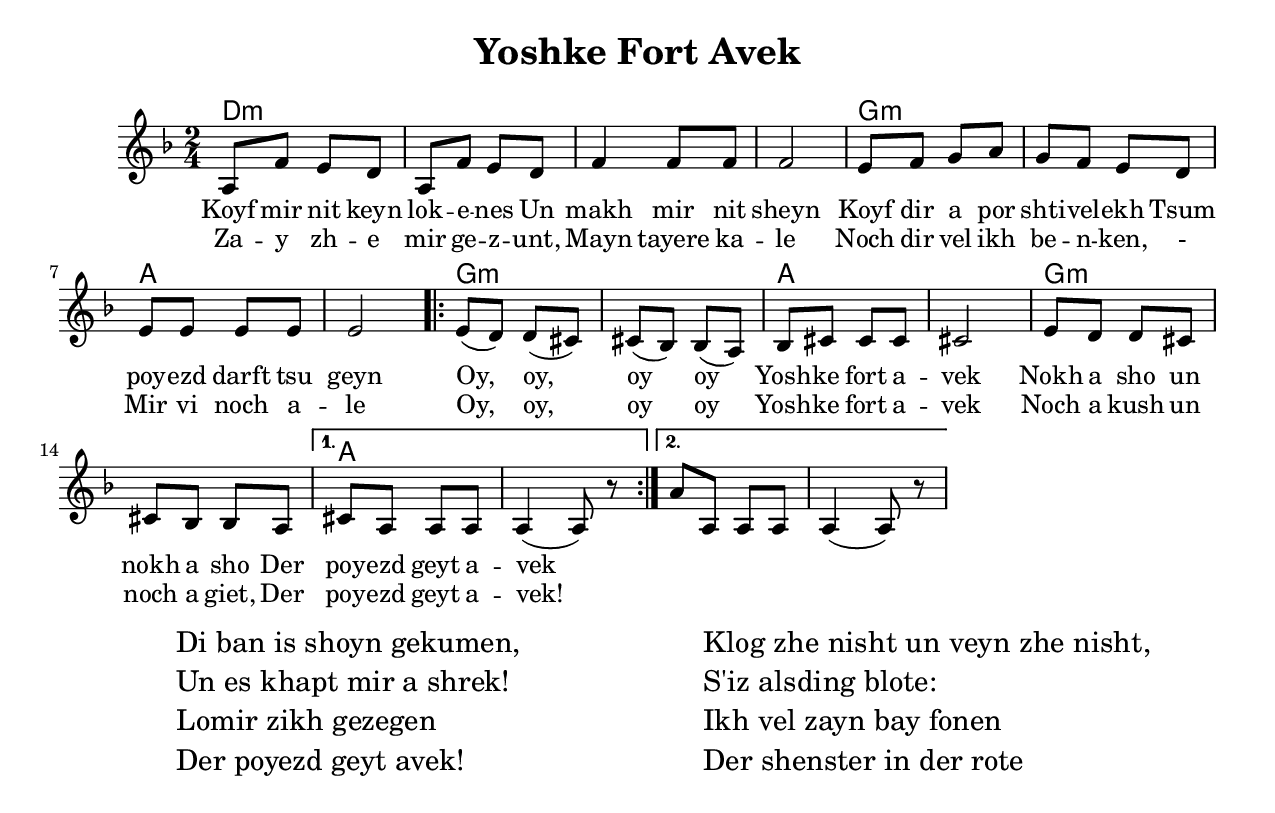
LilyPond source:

\version "2.18.0"
\include "english.ly"
\paper{
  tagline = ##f
  print-all-headers = ##t
  #(set-paper-size "letter")
}
date = #(strftime "%d-%m-%Y" (localtime (current-time)))

%\markup{ \italic{ " Updated " \date  }  }

%\markup{ Got something to say? }

global = {
  \clef treble
  \key e \minor
  \time 2/4
  \set Score.markFormatter = #format-mark-box-alphabet
}

%#################################### Melody ########################
melody = \transpose b, a, \relative c' {
  \global
  %\partial 16*3 a16 d f   %lead in notes
  b8 g' fs e
  b8 g' fs e
  g4 g8 g
  g2

  fs8 g a b
  a8 g fs e
  fs8 fs fs fs
  fs2

  \repeat volta 2 {
    fs8(e) e (ds)
    ds8(c) c(b)
    c8 ds ds ds
    ds2
    fs8 e e ds
    ds8 c c b
  }
  \alternative {
    {
      ds8 b b b
      b4(b8) r
    }
    {
      b'8 b,b b
      b4 (b8)r
    }
  }



}
%################################# Lyrics #####################
\addlyrics{

  Koyf mir nit keyn lok -- e -- nes
  Un makh mir nit sheyn
  Koyf dir a por shti -- vel -- ekh
  Tsum poy -- ezd darft tsu geyn

  Oy, oy, oy oy
  Yosh  -- ke fort a  -- vek
  Nokh a sho un nokh a sho
  Der poy -- ezd geyt a -- vek
}
\addlyrics {
  Za -- y zh -- e mir ge -- z -- unt,
  Mayn tayere ka -- le
  Noch dir vel ikh be -- n -- ken,
  - Mir vi noch  2 a -- le

  Oy, oy, oy oy
  Yosh  -- ke fort a  -- vek
  Noch a kush un noch a giet,
  Der poy -- ezd geyt a -- vek!

}





%################################# Chords #######################
harmonies = \transpose b, a, \chordmode {
  e2*4:m
  a2*2:m
  b2*2
  %b
  a2*2:m
  b2*2
  a2*2:m
  b1*4
}

\score {
  <<
    \new ChordNames {
      \set chordChanges = ##t
      #(set-paper-size "letter")
      #(set-paper-size "letter")
      \harmonies
    }
    \new Staff
    \melody
  >>
  \header{
    title= "Yoshke Fort Avek"
    subtitle=""
    composer= ""
    instrument =""
    arranger= ""
  }
  \layout{indent = 1.0\cm}
  \midi {
    \tempo 4 = 120

    % \midi { }
  }
}

% more verses:
%\markup{}
\markup {
  \fontsize #2
  \fill-line {
    \hspace #0.1 % distance from left margin
    \column {
      \line {
        ""
        \column {
          "\n"
          "Di ban is shoyn gekumen,"
          "Un es khapt mir a shrek!"
          "Lomir zikh gezegen"
          "Der poyezd geyt avek!"

        }
      }
      \hspace #0.2 % vertical distance between verses
      \line {
        ""
        \column {
          ""
        }
      }
    }
    \hspace #0.1  % horiz. distance between columns
    \column {
      \line {
        ""
        \column {
          "\n"
          "Klog zhe nisht un veyn zhe nisht,"
          "S'iz alsding blote:"
          "Ikh vel zayn bay fonen"
          "Der shenster in der rote"
        }
      }
      \hspace #0.2 % distance between verses
      \line {
        ""
        \column {
          ""
        }
      }
    }
    \hspace #0.1 % distance to right margin
  }
}
